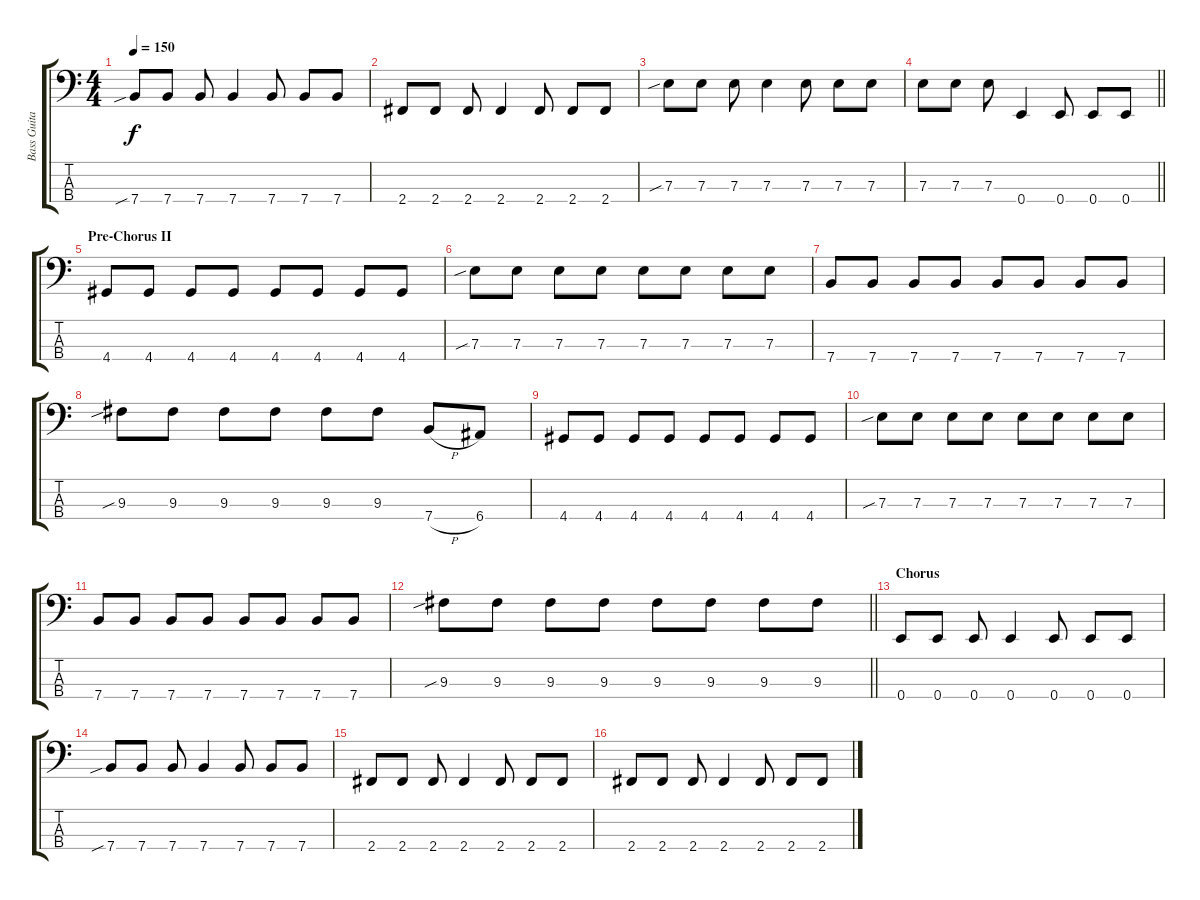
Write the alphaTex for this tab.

\track ("Bass Guitar" "Bass Guita") {instrument electricbassfinger}
\staff {score tabs}
\tuning (G2 D2 A1 E1) {hide}
\ts (4 4)
\tempo 150
\clef f4
\ks c
7.4{sib}.8{dy f} 7.4.8 7.4.8 7.4.4 7.4.8 7.4.8 7.4.8 |
2.4.8 2.4.8 2.4.8 2.4.4 2.4.8 2.4.8 2.4.8 |
7.3{sib}.8 7.3.8 7.3.8 7.3.4 7.3.8 7.3.8 7.3.8 |
\barLineRight lightlight
7.3.8 7.3.8 7.3.8 0.4.4 0.4.8 0.4.8 0.4.8 |
\section ("" "Pre-Chorus II")
4.4.8 4.4.8 4.4.8 4.4.8 4.4.8 4.4.8 4.4.8 4.4.8 |
7.3{sib}.8 7.3.8 7.3.8 7.3.8 7.3.8 7.3.8 7.3.8 7.3.8 |
7.4.8 7.4.8 7.4.8 7.4.8 7.4.8 7.4.8 7.4.8 7.4.8 |
9.3{sib}.8 9.3.8 9.3.8 9.3.8 9.3.8 9.3.8 7.4{h}.8 6.4.8 |
4.4.8 4.4.8 4.4.8 4.4.8 4.4.8 4.4.8 4.4.8 4.4.8 |
7.3{sib}.8 7.3.8 7.3.8 7.3.8 7.3.8 7.3.8 7.3.8 7.3.8 |
7.4.8 7.4.8 7.4.8 7.4.8 7.4.8 7.4.8 7.4.8 7.4.8 |
\barLineRight lightlight
9.3{sib}.8 9.3.8 9.3.8 9.3.8 9.3.8 9.3.8 9.3.8 9.3.8 |
\section ("" "Chorus")
0.4.8 0.4.8 0.4.8 0.4.4 0.4.8 0.4.8 0.4.8 |
7.4{sib}.8 7.4.8 7.4.8 7.4.4 7.4.8 7.4.8 7.4.8 |
2.4.8 2.4.8 2.4.8 2.4.4 2.4.8 2.4.8 2.4.8 |
2.4.8 2.4.8 2.4.8 2.4.4 2.4.8 2.4.8 2.4.8
